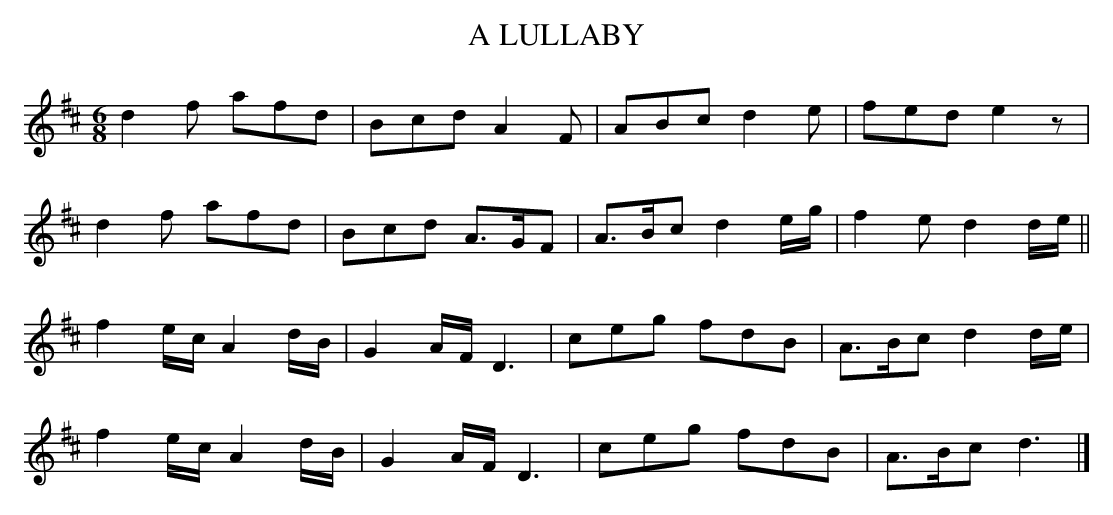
X:1
T:LULLABY, A
Y:"moderate"
M:6/8
L:1/8
K:D
d2f afd|Bcd A2F|ABc d2e|fed e2z|
d2f afd|Bcd A>GF|A>Bc d2e/g/|f2e d2d/e/||
f2e/c/ A2d/B/|G2A/F/ D3|ceg fdB|A>Bc d2d/e/|
f2e/c/ A2d/B/|G2A/F/ D3|ceg fdB|A>Bc d3|]
